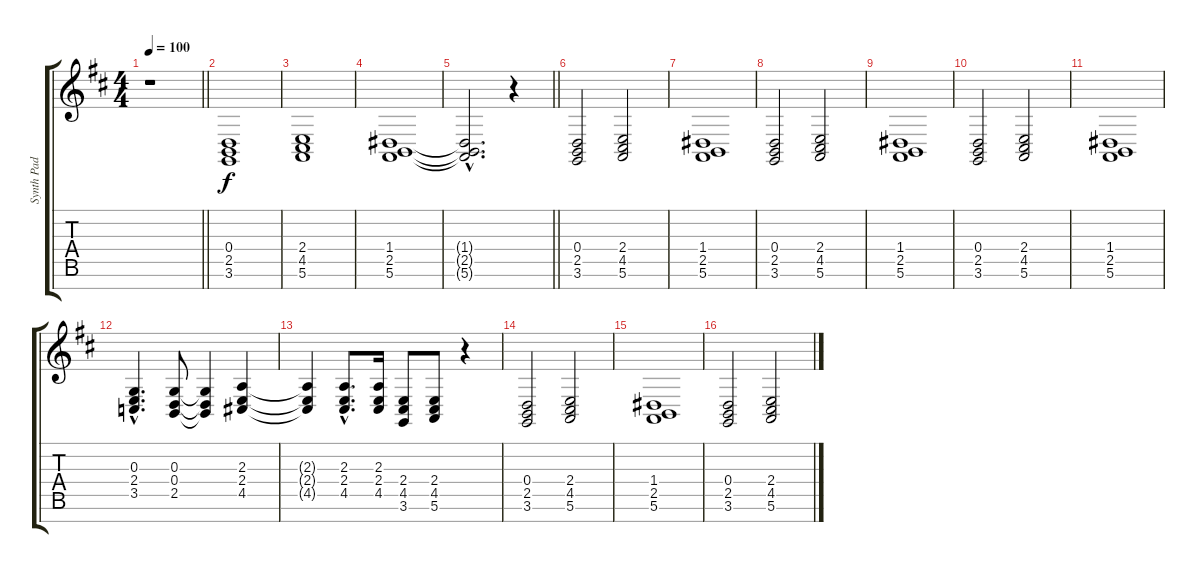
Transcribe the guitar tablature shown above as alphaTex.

\track ("Synth Pad" "Synth Pad") {instrument pad7halo}
\staff {score tabs}
\tuning (E4 B3 G3 D3 A2 E2 B1) {hide}
\ts (4 4)
\tempo 100
\clef g2
\barLineRight lightlight
\ks d
r.1{dy f instrument pad7halo} |
(0.4 2.5 3.6).1 |
(2.4 4.5 5.6).1 |
(1.4 2.5 5.6).1 |
\barLineRight lightlight
(1.4{hac t} 2.5{hac t} 5.6{hac t}).2{d} r.4 |
(0.4 2.5 3.6).2 (2.4 4.5 5.6).2 |
(1.4 2.5 5.6).1 |
(0.4 2.5 3.6).2 (2.4 4.5 5.6).2 |
(1.4 2.5 5.6).1 |
(0.4 2.5 3.6).2 (2.4 4.5 5.6).2 |
(1.4 2.5 5.6).1 |
(0.3{hac} 2.4{hac} 3.5{hac}).4{d} (0.3 0.4 2.5).8 (0.3{t} 0.4{t} 2.5{t}).4 (2.3 2.4 4.5).4 |
(2.3{t} 2.4{t} 4.5{t}).4 (2.3{hac} 2.4{hac} 4.5{hac}).8{d} (2.3 2.4 4.5).16 (2.4 4.5 3.6).8 (2.4 4.5 5.6).8 r.4 |
(0.4 2.5 3.6).2 (2.4 4.5 5.6).2 |
(1.4 2.5 5.6).1 |
(0.4 2.5 3.6).2 (2.4 4.5 5.6).2
